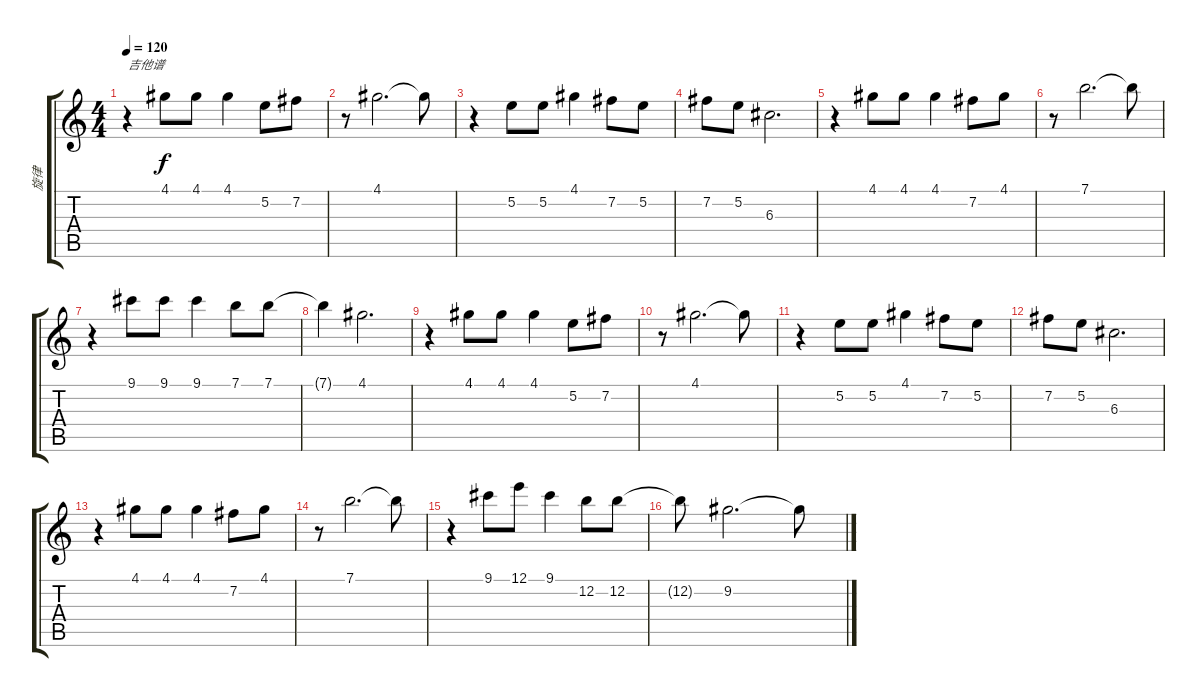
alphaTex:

\track ("旋律" "旋律") {instrument overdrivenguitar}
\staff {score tabs}
\tuning (E4 B3 G3 D3 A2 E2) {hide}
\ts (4 4)
\tempo 120
\clef g2
\ks c
r.4{txt "吉他谱" dy f} 4.1.8 4.1.8 4.1.4 5.2.8 7.2.8 |
r.8 4.1.2{d} 4.1{t}.8 |
r.4 5.2.8 5.2.8 4.1.4 7.2.8 5.2.8 |
7.2.8 5.2.8 6.3.2{d} |
r.4 4.1.8 4.1.8 4.1.4 7.2.8 4.1.8 |
r.8 7.1.2{d} 7.1{t}.8 |
r.4 9.1.8 9.1.8 9.1.4 7.1.8 7.1.8 |
7.1{t}.4 4.1.2{d} |
r.4 4.1.8 4.1.8 4.1.4 5.2.8 7.2.8 |
r.8 4.1.2{d} 4.1{t}.8 |
r.4 5.2.8 5.2.8 4.1.4 7.2.8 5.2.8 |
7.2.8 5.2.8 6.3.2{d} |
r.4 4.1.8 4.1.8 4.1.4 7.2.8 4.1.8 |
r.8 7.1.2{d} 7.1{t}.8 |
r.4 9.1.8 12.1.8 9.1.4 12.2.8 12.2.8 |
12.2{t}.8 9.2.2{d} 9.2{t}.8
